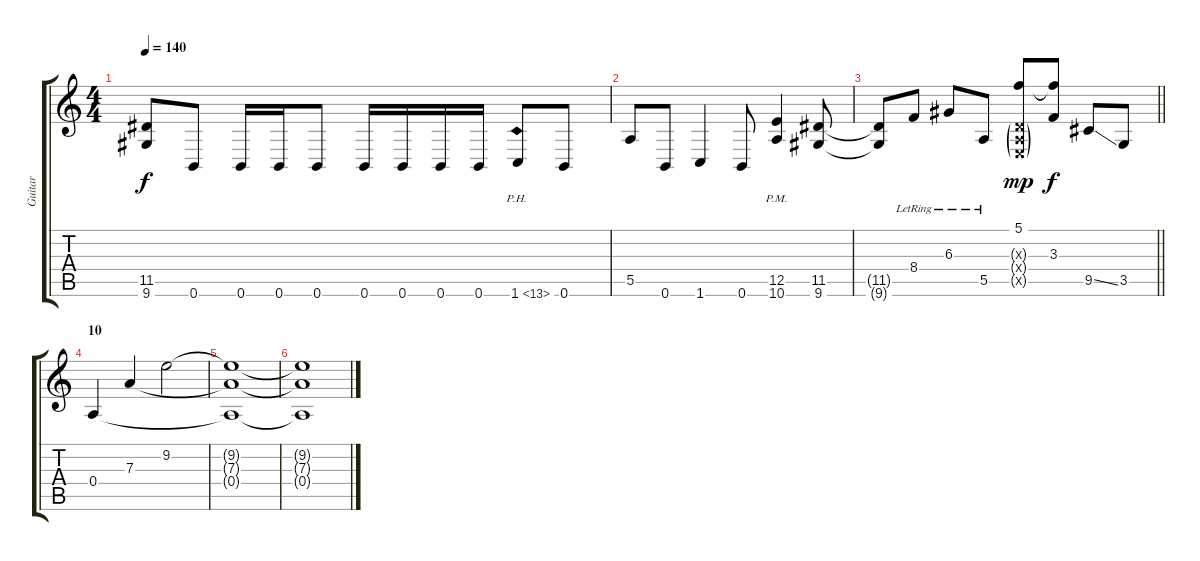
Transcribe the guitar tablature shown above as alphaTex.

\track ("Guitar" "Guitar") {instrument distortionguitar}
\staff {score tabs}
\tuning (C4 G3 D3 A2 E2 B1) {hide}
\ts (4 4)
\tempo 140
\clef g2
\ks c
(11.5{t} 9.6{t}).8{dy f} 0.6.8 0.6.16 0.6.16 0.6.8 0.6.16 0.6.16 0.6.16 0.6.16 1.6{ph 12}.8 0.6.8 |
5.5.8 0.6.8 1.6.4 0.6.8 (12.5{pm} 10.6{pm}).4 (11.5 9.6).8 |
\barLineRight lightlight
(11.5{t} 9.6{t}).8 8.4{lr}.8 6.3{lr}.8 5.5{lr}.8 (5.1 0.3{g x} 0.4{g x} 0.5{g x}).8{dy mp} (5.1{t} 3.3).8{dy f} 9.5{ss}.8 3.5.8 |
\section ("" "10")
0.4.4 7.3.4 9.2.2 |
(9.2{t} 7.3{t} 0.4{t}).1{volume 0} |
(9.2{t} 7.3{t} 0.4{t}).1
